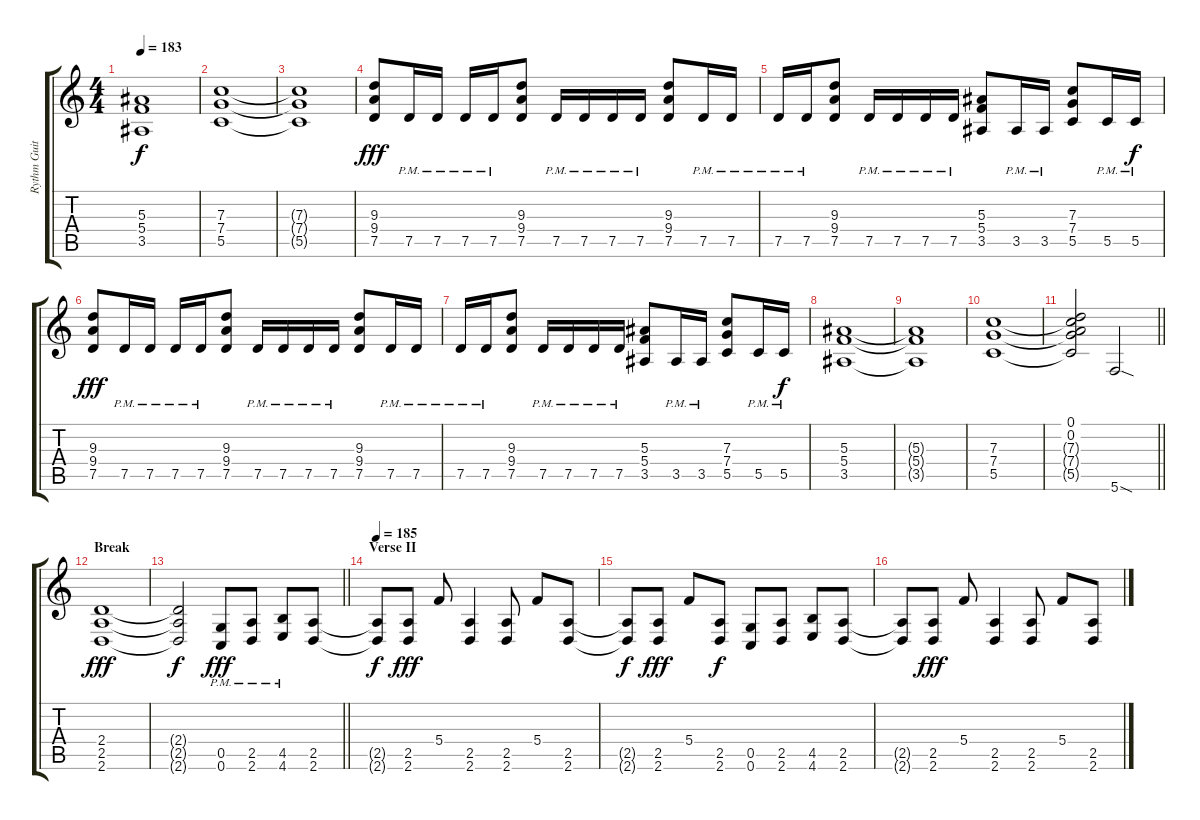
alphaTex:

\track ("Rythm Guitar II" "Rythm Guit") {instrument overdrivenguitar}
\staff {score tabs}
\tuning (D4 A3 F3 C3 G2 C2) {hide}
\ts (4 4)
\tempo 183
\clef g2
\ks c
(5.3{t} 5.4{t} 3.5{t}).1{dy f} |
(7.3 7.4 5.5).1 |
(7.3{t} 7.4{t} 5.5{t}).1 |
(9.3 9.4 7.5).8{dy fff volume 10 balance 14 instrument overdrivenguitar} 7.5{pm}.16 7.5{pm}.16 7.5{pm}.16 7.5{pm}.16 (9.3 9.4 7.5).8 7.5{pm}.16 7.5{pm}.16 7.5{pm}.16 7.5{pm}.16 (9.3 9.4 7.5).8 7.5{pm}.16 7.5{pm}.16 |
7.5{pm}.16 7.5{pm}.16 (9.3 9.4 7.5).8 7.5{pm}.16 7.5{pm}.16 7.5{pm}.16 7.5{pm}.16 (5.3 5.4 3.5).8 3.5{pm}.16 3.5{pm}.16 (7.3 7.4 5.5).8 5.5{pm}.16 5.5{pm}.16{dy f} |
(9.3 9.4 7.5).8{dy fff} 7.5{pm}.16 7.5{pm}.16 7.5{pm}.16 7.5{pm}.16 (9.3 9.4 7.5).8 7.5{pm}.16 7.5{pm}.16 7.5{pm}.16 7.5{pm}.16 (9.3 9.4 7.5).8 7.5{pm}.16 7.5{pm}.16 |
7.5{pm}.16 7.5{pm}.16 (9.3 9.4 7.5).8 7.5{pm}.16 7.5{pm}.16 7.5{pm}.16 7.5{pm}.16 (5.3 5.4 3.5).8 3.5{pm}.16 3.5{pm}.16 (7.3 7.4 5.5).8 5.5{pm}.16 5.5{pm}.16{dy f} |
(5.3 5.4 3.5).1{volume 13 balance 14} |
(5.3{t} 5.4{t} 3.5{t}).1 |
(7.3 7.4 5.5).1 |
\barLineRight lightlight
(0.1 0.2 7.3{t} 7.4{t} 5.5{t}).2 5.6{sod}.2 |
\section ("" "Break")
(2.4 2.5 2.6).1{dy fff volume 10} |
\barLineRight lightlight
(2.4{t} 2.5{t} 2.6{t}).2{dy f} (0.5{pm} 0.6{pm}).8{dy fff volume 13 balance 14} (2.5{pm} 2.6{pm}).8 (4.5{pm} 4.6{pm}).8 (2.5 2.6).8 |
\section ("" "Verse II")
\tempo 185
(2.5{t} 2.6{t}).8{dy f} (2.5 2.6).8{dy fff} 5.4.8 (2.5 2.6).4 (2.5 2.6).8 5.4.8 (2.5 2.6).8 |
(2.5{t} 2.6{t}).8{dy f} (2.5 2.6).8{dy fff} 5.4.8 (2.5 2.6).8{dy f} (0.5 0.6).8 (2.5 2.6).8 (4.5 4.6).8 (2.5 2.6).8 |
(2.5{t} 2.6{t}).8 (2.5 2.6).8{dy fff} 5.4.8 (2.5 2.6).4 (2.5 2.6).8 5.4.8 (2.5 2.6).8
